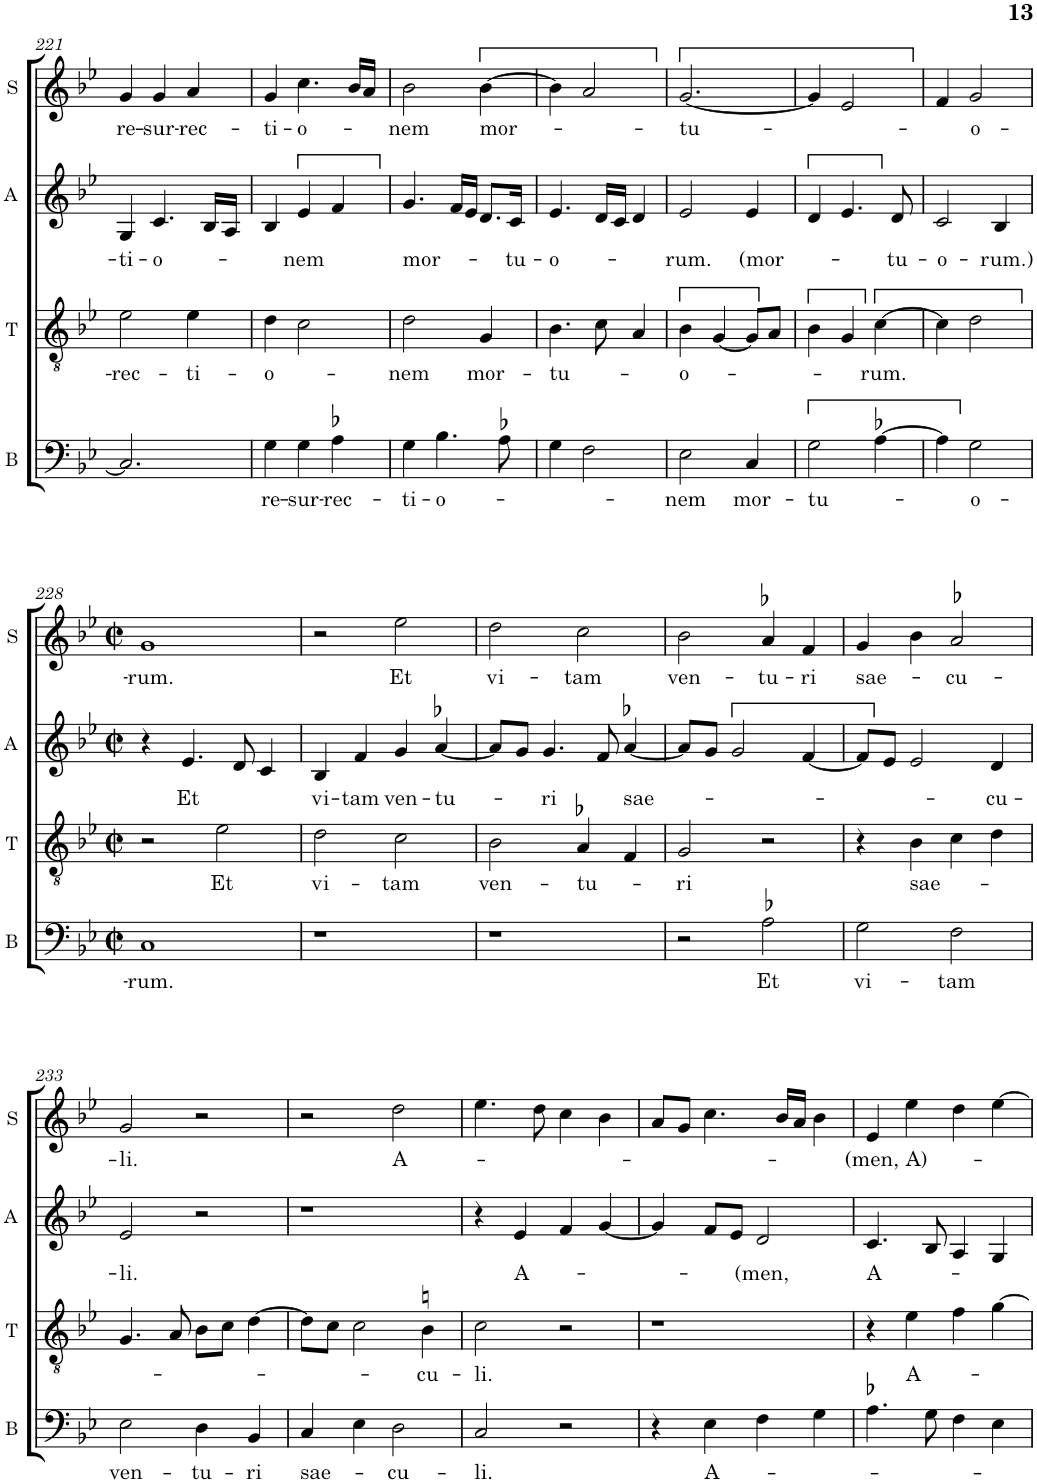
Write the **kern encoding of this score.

**kern	**text	**kern	**text	**kern	**text	**kern	**text
*part4	*part4	*part3	*part3	*part2	*part2	*part1	*part1
*staff4	*staff4	*staff3	*staff3	*staff2	*staff2	*staff1	*staff1
*I"B	*	*I"T	*	*I"A	*	*I"S	*
*I'B	*	*I'T	*	*I'A	*	*I'S	*
!!LO:PB:g=z
*clefF4	*	*clefGv2	*	*clefG2	*	*clefG2	*
*	*	*	*	*	*	*Trd4c7	*
*k[b-e-]	*	*k[b-e-]	*	*k[b-e-]	*	*k[b-e-]	*
*B-:	*	*B-:	*	*B-:	*	*B-:	*
*M3/4	*	*M3/4	*	*M3/4	*	*M3/4	*
=221	=221	=221	=221	=221	=221	=221	=221
!	!	!	!LO:LY:b	!	!LO:LY:b	!	!LO:LY:b
2.C/]	.	2e-\	-rec-	4G/	-ti-	4g/	re-
!	!	!	!	!	!LO:LY:b	!	!LO:LY:b
.	.	.	.	4.c/	-o-	4g/	-sur-
!	!	!	!LO:LY:b	!	!	!	!LO:LY:b
.	.	4e-\	-ti-	.	.	4a/	-rec-
.	.	.	.	16B-/LL	.	.	.
.	.	.	.	16A/JJ	.	.	.
=222	=222	=222	=222	=222	=222	=222	=222
!	!LO:LY:b	!	!LO:LY:b	!	!	!	!LO:LY:b
4G\	re-	4d\	-o-	4B-/	.	4g/	-ti-
!	!LO:LY:b	!	!	!	!LO:LY:b	!	!LO:LY:b
4G\	-sur-	2c\	.	4e-/	-nem	4.cc\	-o-
!	!LO:LY:b	!	!	!	!	!	!
4A-X\	-rec-	.	.	4f/	.	.	.
.	.	.	.	.	.	16b-/LL	.
.	.	.	.	.	.	16a/JJ	.
=223	=223	=223	=223	=223	=223	=223	=223
!	!LO:LY:b	!	!LO:LY:b	!	!LO:LY:b	!	!LO:LY:b
4G\	-ti-	2d\	-nem	4.g/	mor-	2b-\	-nem
!	!LO:LY:b	!	!	!	!	!	!
4.B-\	-o-	.	.	.	.	.	.
.	.	.	.	16f/LL	.	.	.
.	.	.	.	16e-/JJ	.	.	.
!	!	!	!LO:LY:b	!	!	!	!LO:LY:b
.	.	4G/	mor-	8.d/L	.	[4b-\	mor-
8A-X\	.	.	.	.	.	.	.
!	!	!	!	!	!LO:LY:b	!	!
.	.	.	.	16c/Jk	-tu-	.	.
=224	=224	=224	=224	=224	=224	=224	=224
!	!	!	!LO:LY:b	!	!LO:LY:b	!	!
4G\	.	4.B-\	-tu-	4.e-/	-o-	4b-\]	.
2F\	.	.	.	.	.	2a/	.
.	.	8c\	.	16d/LL	.	.	.
.	.	.	.	16c/JJ	.	.	.
.	.	4A/	.	4d/	.	.	.
=225	=225	=225	=225	=225	=225	=225	=225
!	!LO:LY:b	!	!LO:LY:b	!	!LO:LY:b	!	!LO:LY:b
2E-\	-nem	4B-\	-o-	2e-/	-rum.	[2.g/	-tu-
.	.	[4G/	.	.	.	.	.
!	!LO:LY:b	!	!	!	!LO:LY:b	!	!
4C/	mor-	8G/L]	.	4e-/	(mor-	.	.
.	.	8A/J	.	.	.	.	.
=226	=226	=226	=226	=226	=226	=226	=226
!	!LO:LY:b	!	!	!	!	!	!
2G\	-tu-	4B-\	.	4d/	.	4g/]	.
.	.	4G/	.	4.e-/	.	2e-/	.
!	!	!	!LO:LY:b	!	!	!	!
[4A-X\	.	[4c\	-rum.	.	.	.	.
!	!	!	!	!	!LO:LY:b	!	!
.	.	.	.	8d/	-tu-	.	.
=227	=227	=227	=227	=227	=227	=227	=227
!	!	!	!	!	!LO:LY:b	!	!
4A-\]	.	4c\]	.	2c/	-o-	4f/	.
!	!LO:LY:b	!	!	!	!	!	!LO:LY:b
2G\	-o-	2d\	.	.	.	2g/	o-
!	!	!	!	!	!LO:LY:b	!	!
.	.	.	.	4B-/	-rum.)	.	.
!!LO:LB:g=z
=228	=228	=228	=228	=228	=228	=228	=228
*M2/2	*	*M2/2	*	*M2/2	*	*M2/2	*
*met(c|)	*	*met(c|)	*	*met(c|)	*	*met(c|)	*
!	!LO:LY:b	!	!	!	!	!	!LO:LY:b
1C	-rum.	2r	.	4r	.	1g	-rum.
!	!	!	!	!	!LO:LY:b	!	!
.	.	.	.	4.e-/	Et	.	.
!	!	!	!LO:LY:b	!	!	!	!
.	.	2e-\	Et	.	.	.	.
.	.	.	.	8d/	.	.	.
.	.	.	.	4c/	.	.	.
=229	=229	=229	=229	=229	=229	=229	=229
!	!	!	!LO:LY:b	!	!LO:LY:b	!	!
1r	.	2d\	vi-	4B-/	vi-	2r	.
!	!	!	!	!	!LO:LY:b	!	!
.	.	.	.	4f/	-tam	.	.
!	!	!	!LO:LY:b	!	!LO:LY:b	!	!LO:LY:b
.	.	2c\	-tam	4g/	ven-	2ee-\	Et
!	!	!	!	!	!LO:LY:b	!	!
.	.	.	.	[4a-X/	-tu-	.	.
=230	=230	=230	=230	=230	=230	=230	=230
!	!	!	!LO:LY:b	!	!	!	!LO:LY:b
1r	.	2B-\	ven-	8a-/L]	.	2dd\	vi-
.	.	.	.	8g/J	.	.	.
!	!	!	!	!	!LO:LY:b	!	!
.	.	.	.	4.g/	-ri	.	.
!	!	!	!LO:LY:b	!	!	!	!LO:LY:b
.	.	4A-X/	-tu-	.	.	2cc\	-tam
.	.	.	.	8f/	.	.	.
!	!	!	!	!	!LO:LY:b	!	!
.	.	4F/	.	[4a-X/	sae-	.	.
=231	=231	=231	=231	=231	=231	=231	=231
!	!	!	!LO:LY:b	!	!	!	!LO:LY:b
2r	.	2G/	-ri	8a-/L]	.	2b-\	ven-
.	.	.	.	8g/J	.	.	.
.	.	.	.	2g/	.	.	.
!	!LO:LY:b	!	!	!	!	!	!LO:LY:b
2A-X\	Et	2r	.	.	.	4a-X/	-tu-
!	!	!	!	!	!	!	!LO:LY:b
.	.	.	.	[4f/	.	4f/	-ri
=232	=232	=232	=232	=232	=232	=232	=232
!	!LO:LY:b	!	!	!	!	!	!LO:LY:b
2G\	vi-	4r	.	8f/L]	.	4g/	sae-
.	.	.	.	8e-/J	.	.	.
!	!	!	!LO:LY:b	!	!	!	!
.	.	4B-\	sae-	2e-/	.	4b-\	.
!	!LO:LY:b	!	!	!	!	!	!LO:LY:b
2F\	-tam	4c\	.	.	.	2a-X/	-cu-
!	!	!	!	!	!LO:LY:b	!	!
.	.	4d\	.	4d/	-cu-	.	.
!!LO:LB:g=z
=233	=233	=233	=233	=233	=233	=233	=233
!	!LO:LY:b	!	!	!	!LO:LY:b	!	!LO:LY:b
2E-\	ven-	4.G/	.	2e-/	-li.	2g/	-li.
.	.	8A/	.	.	.	.	.
!	!LO:LY:b	!	!	!	!	!	!
4D\	-tu-	8B-\L	.	2r	.	2r	.
.	.	8c\J	.	.	.	.	.
!	!LO:LY:b	!	!	!	!	!	!
4BB-/	-ri	[4d\	.	.	.	.	.
=234	=234	=234	=234	=234	=234	=234	=234
!	!LO:LY:b	!	!	!	!	!	!
4C/	sae-	8d\L]	.	1r	.	2r	.
.	.	8c\J	.	.	.	.	.
4E-\	.	2c\	.	.	.	.	.
!	!LO:LY:b	!	!	!	!	!	!LO:LY:b
2D\	-cu-	.	.	.	.	2dd\	A-
!	!	!	!LO:LY:b	!	!	!	!
.	.	4Bn\	-cu-	.	.	.	.
=235	=235	=235	=235	=235	=235	=235	=235
!	!LO:LY:b	!	!LO:LY:b	!	!	!	!
2C/	-li.	2c\	-li.	4r	.	4.ee-\	.
!	!	!	!	!	!LO:LY:b	!	!
.	.	.	.	4e-/	A-	.	.
.	.	.	.	.	.	8dd\	.
2r	.	2r	.	4f/	.	4cc\	.
.	.	.	.	[4g/	.	4b-\	.
=236	=236	=236	=236	=236	=236	=236	=236
4r	.	1r	.	4g/]	.	8a/L	.
.	.	.	.	.	.	8g/J	.
!	!LO:LY:b	!	!	!	!	!	!
4E-\	A-	.	.	8f/L	.	4.cc\	.
.	.	.	.	8e-/J	.	.	.
!	!	!	!	!	!LO:LY:b	!	!
4F\	.	.	.	2d/	(men,	.	.
.	.	.	.	.	.	16b-/LL	.
.	.	.	.	.	.	16a/JJ	.
4G\	.	.	.	.	.	4b-\	.
=237	=237	=237	=237	=237	=237	=237	=237
!	!	!	!	!	!LO:LY:b	!	!LO:LY:b
4.A-X\	.	4r	.	4.c/	A-	4e-/	(men,
!	!	!	!LO:LY:b	!	!	!	!LO:LY:b
.	.	4e-\	A-	.	.	4ee-\	A)-
8G\	.	.	.	8B-/	.	.	.
4F\	.	4f\	.	4A/	.	4dd\	.
4E-\	.	[4g\	.	4G/	.	[4ee-\	.
=	=	=	=	=	=	=	=
*-	*-	*-	*-	*-	*-	*-	*-
